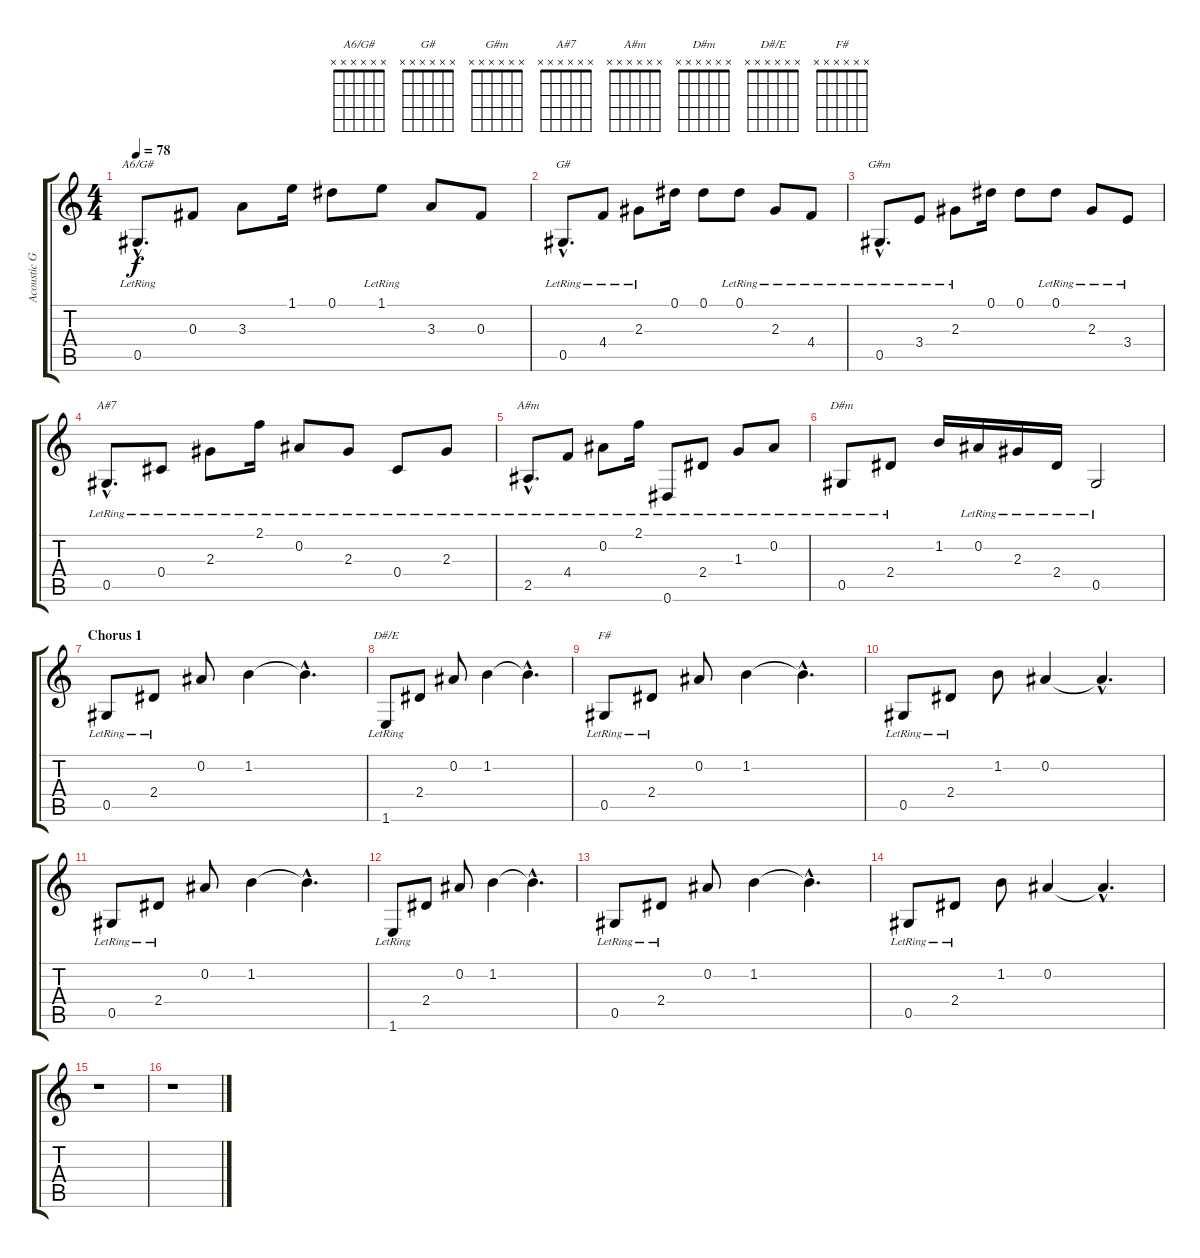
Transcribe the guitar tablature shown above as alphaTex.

\track ("Acoustic Guitar - Timo Tolkki" "Acoustic G") {instrument acousticguitarsteel}
\staff {score tabs}
\tuning (Eb4 Bb3 Gb3 Db3 Ab2 Eb2) {hide}
\chord ("A6/G#" x x x x x x)
\chord ("G#" x x x x x x)
\chord ("G#m" x x x x x x)
\chord ("A#7" x x x x x x)
\chord ("A#m" x x x x x x)
\chord ("D#m" x x x x x x)
\chord ("D#/E" x x x x x x)
\chord ("F#" x x x x x x)
\ts (4 4)
\tempo 78
\clef g2
\ks c
0.5{hac lr}.8{d ch "A6/G#" dy f} 0.3.8 3.3.8 1.1.16 0.1.8 1.1{lr}.8 3.3.8 0.3.8 |
0.5{hac lr}.8{d ch "G#"} 4.4{lr}.8 2.3{lr}.8 0.1.16 0.1.8 0.1{lr}.8 2.3{lr}.8 4.4{lr}.8 |
0.5{hac lr}.8{d ch "G#m"} 3.4{lr}.8 2.3{lr}.8 0.1.16 0.1.8 0.1{lr}.8 2.3{lr}.8 3.4{lr}.8 |
0.5{hac lr}.8{d ch "A#7"} 0.4{lr}.8 2.3{lr}.8 2.1{lr}.16 0.2{lr}.8 2.3{lr}.8 0.4{lr}.8 2.3{lr}.8 |
2.5{hac lr}.8{d ch "A#m"} 4.4{lr}.8 0.2{lr}.8 2.1{lr}.16 0.6{lr}.8 2.4{lr}.8 1.3{lr}.8 0.2{lr}.8 |
0.5{lr}.8{ch "D#m"} 2.4{lr}.8 1.2.16 0.2{lr}.16 2.3{lr}.16 2.4{lr}.16 0.5{lr}.2 |
\section ("" "Chorus 1")
0.5{lr}.8 2.4{lr}.8 0.2.8 1.2.4 1.2{hac t}.4{d} |
1.6{lr}.8{ch "D#/E"} 2.4.8 0.2.8 1.2.4 1.2{hac t}.4{d} |
0.5{lr}.8{ch "F#"} 2.4{lr}.8 0.2.8 1.2.4 1.2{hac t}.4{d} |
0.5{lr}.8 2.4{lr}.8 1.2.8 0.2.4 0.2{hac t}.4{d} |
0.5{lr}.8 2.4{lr}.8 0.2.8 1.2.4 1.2{hac t}.4{d} |
1.6{lr}.8 2.4.8 0.2.8 1.2.4 1.2{hac t}.4{d} |
0.5{lr}.8 2.4{lr}.8 0.2.8 1.2.4 1.2{hac t}.4{d} |
0.5{lr}.8 2.4{lr}.8 1.2.8 0.2.4 0.2{hac t}.4{d} |
\section ("" "")
r.1 |
r.1
